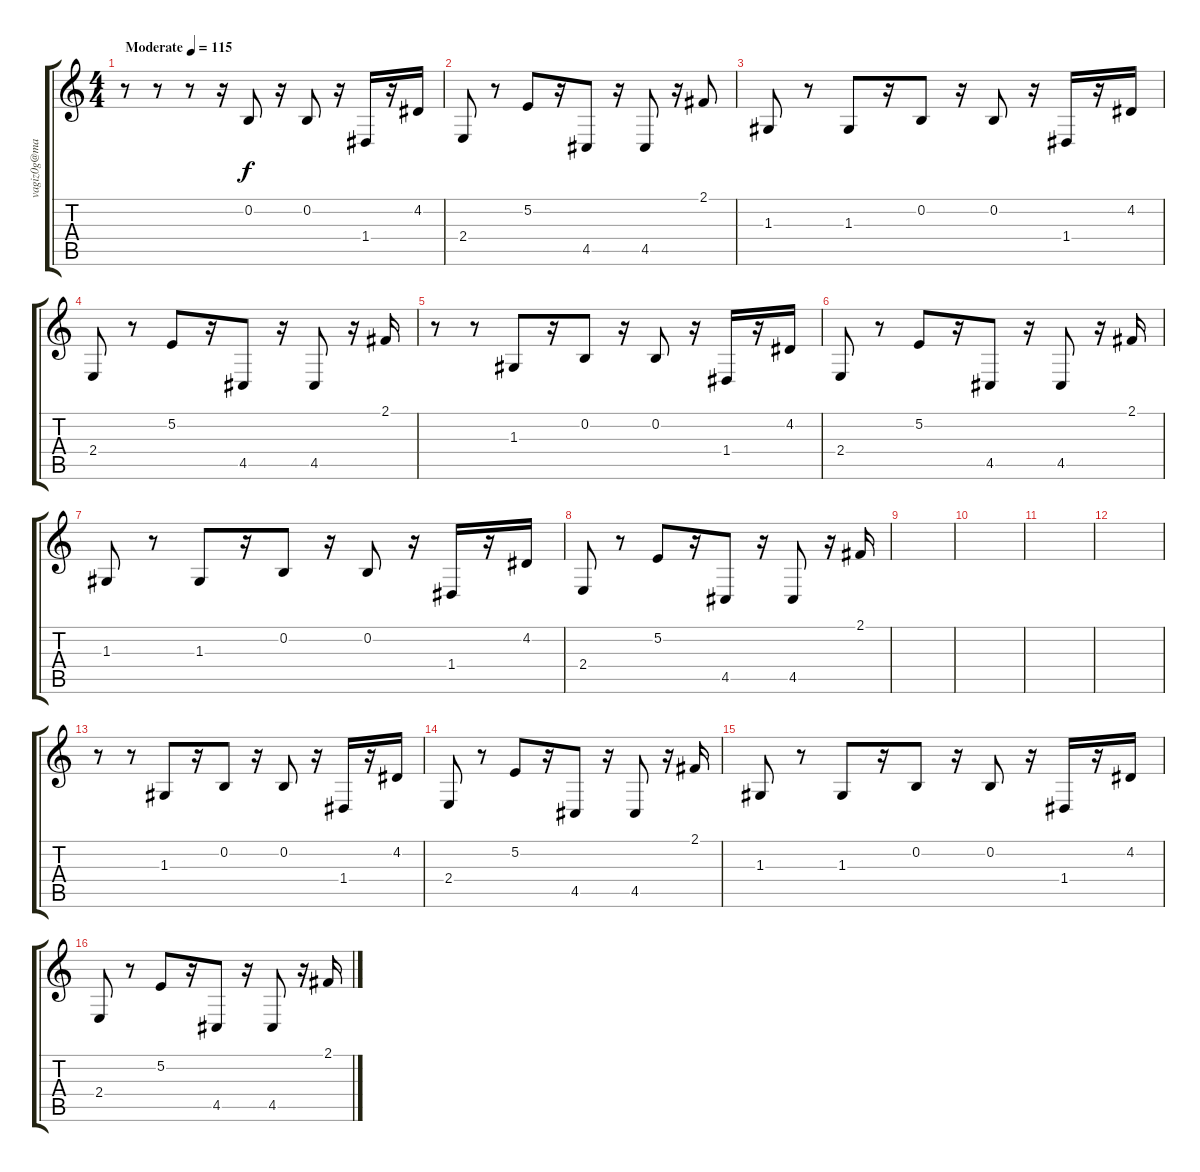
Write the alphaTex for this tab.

\track ("" "vagiz0g@ma") {instrument kalimba}
\staff {score tabs}
\tuning (E4 B3 G3 D3 A2 E2) {hide}
\ts (4 4)
\tempo (115 "Moderate")
\clef g2
\ks c
r.8{dy f instrument kalimba} r.8 r.8 r.16 0.2.8 r.16 0.2.8 r.16 1.4.16 r.16 4.2.16 |
2.4.8 r.8 5.2.8 r.16 4.5.8 r.16 4.5.8 r.16 2.1.8 |
1.3.8 r.8 1.3.8 r.16 0.2.8 r.16 0.2.8 r.16 1.4.16 r.16 4.2.16 |
2.4.8 r.8 5.2.8 r.16 4.5.8 r.16 4.5.8 r.16 2.1.16 |
r.8 r.8 1.3.8 r.16 0.2.8 r.16 0.2.8 r.16 1.4.16 r.16 4.2.16 |
2.4.8 r.8 5.2.8 r.16 4.5.8 r.16 4.5.8 r.16 2.1.16 |
1.3.8 r.8 1.3.8 r.16 0.2.8 r.16 0.2.8 r.16 1.4.16 r.16 4.2.16 |
2.4.8 r.8 5.2.8 r.16 4.5.8 r.16 4.5.8 r.16 2.1.16 |
|
|
|
|
r.8 r.8 1.3.8 r.16 0.2.8 r.16 0.2.8 r.16 1.4.16 r.16 4.2.16 |
2.4.8 r.8 5.2.8 r.16 4.5.8 r.16 4.5.8 r.16 2.1.16 |
1.3.8 r.8 1.3.8 r.16 0.2.8 r.16 0.2.8 r.16 1.4.16 r.16 4.2.16 |
2.4.8 r.8 5.2.8 r.16 4.5.8 r.16 4.5.8 r.16 2.1.16
